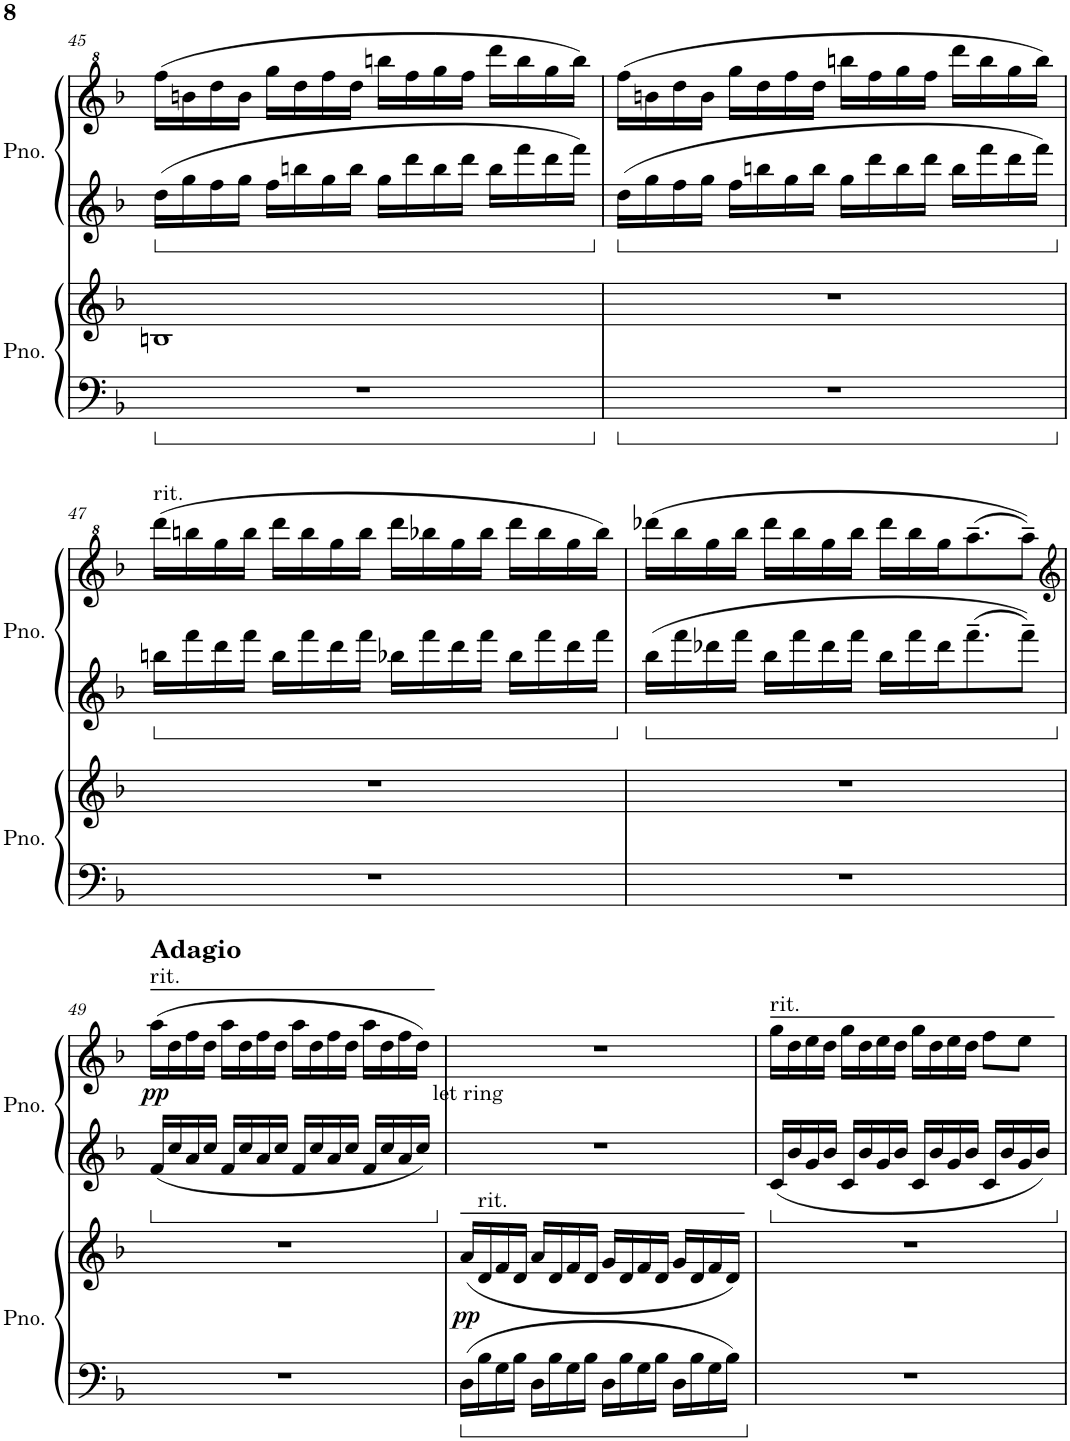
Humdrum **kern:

**kern	**kern	**dynam	**kern	**kern	**dynam
*part2	*part2	*part2	*part1	*part1	*part1
*staff4	*staff3	*staff3/4	*staff2	*staff1	*staff1/2
*I"Piano	*	*	*I"Piano	*	*
*I'Pno.	*	*	*I'Pno.	*	*
!!LO:PB:g=z
*clefF4	*clefG2	*	*clefG2	*clefG2	*
*k[b-]	*k[b-]	*	*k[b-]	*k[b-]	*
*M4/4	*M4/4	*	*M4/4	*M4/4	*
=45	=45	=45	=45	=45	=45
1r	1Bn	.	16dd\LL	(16fff\LL	.
.	.	.	16gg\	16bbn\	.
.	.	.	16ff\	16ddd\	.
.	.	.	16gg\JJ	16bb\JJ	.
.	.	.	16ff\LL	16ggg\LL	.
.	.	.	16bbn\	16ddd\	.
.	.	.	16gg\	16fff\	.
.	.	.	16bb\JJ	16ddd\JJ	.
.	.	.	16gg\LL	16bbbn\LL	.
.	.	.	16ddd\	16fff\	.
.	.	.	16bb\	16ggg\	.
.	.	.	16ddd\JJ	16fff\JJ	.
.	.	.	16bb\LL	16dddd\LL	.
.	.	.	16fff\	16bbb\	.
.	.	.	16ddd\	16ggg\	.
.	.	.	16fff\JJ	16bbb\JJ)	.
=46	=46	=46	=46	=46	=46
1r	1r	.	16dd\LL	(16fff\LL	.
.	.	.	16gg\	16bbn\	.
.	.	.	16ff\	16ddd\	.
.	.	.	16gg\JJ	16bb\JJ	.
.	.	.	16ff\LL	16ggg\LL	.
.	.	.	16bbn\	16ddd\	.
.	.	.	16gg\	16fff\	.
.	.	.	16bb\JJ	16ddd\JJ	.
.	.	.	16gg\LL	16bbbn\LL	.
.	.	.	16ddd\	16fff\	.
.	.	.	16bb\	16ggg\	.
.	.	.	16ddd\JJ	16fff\JJ	.
.	.	.	16bb\LL	16dddd\LL	.
.	.	.	16fff\	16bbb\	.
.	.	.	16ddd\	16ggg\	.
.	.	.	16fff\JJ	16bbb\JJ)	.
!!LO:LB:g=z
=47	=47	=47	=47	=47	=47
!	!	!	!	!LO:TX:a:t=rit.	!
1r	1r	.	16bbn\LL	(16dddd\LL	.
.	.	.	16fff\	16bbbn\	.
.	.	.	16ddd\	16ggg\	.
.	.	.	16fff\JJ	16bbb\JJ	.
.	.	.	16bb\LL	16dddd\LL	.
.	.	.	16fff\	16bbb\	.
.	.	.	16ddd\	16ggg\	.
.	.	.	16fff\JJ	16bbb\JJ	.
.	.	.	16bb-X\LL	16dddd\LL	.
.	.	.	16fff\	16bbb-X\	.
.	.	.	16ddd\	16ggg\	.
.	.	.	16fff\JJ	16bbb-\JJ	.
.	.	.	16bb-\LL	16dddd\LL	.
.	.	.	16fff\	16bbb-\	.
.	.	.	16ddd\	16ggg\	.
.	.	.	16fff\JJ	16bbb-\JJ)	.
=48	=48	=48	=48	=48	=48
1r	1r	.	16bb-\LL	(16dddd-X\LL	.
.	.	.	16fff\	16bbb-\	.
.	.	.	16ddd-X\	16ggg\	.
.	.	.	16fff\JJ	16bbb-\JJ	.
.	.	.	16bb-\LL	16dddd-\LL	.
.	.	.	16fff\	16bbb-\	.
.	.	.	16ddd-\	16ggg\	.
.	.	.	16fff\JJ	16bbb-\JJ	.
.	.	.	16bb-\LL	16dddd-\LL	.
.	.	.	16fff\	16bbb-\	.
.	.	.	16ddd-\J	16ggg\J	.
.	.	.	8.fff~\	(8.aaa~\	.
.	.	.	8fff~\J	8aaa~\J))	.
!!LO:LB:g=z
=49	=49	=49	=49	=49	=49
*	*	*	*	*clefG2	*
!	!	!	!	!LO:TX:a:t=rit.	!
!	!	!	!	!LO:TX:a:B:t=Adagio	!
!	!	!	!	!	!LO:DY:b
1r	1r	.	16f/LL	(16aa\LL	pp
.	.	.	16cc/	16dd\	.
.	.	.	16a/	16ff\	.
.	.	.	16cc/JJ	16dd\JJ	.
.	.	.	16f/LL	16aa\LL	.
.	.	.	16cc/	16dd\	.
.	.	.	16a/	16ff\	.
.	.	.	16cc/JJ	16dd\JJ	.
.	.	.	16f/LL	16aa\LL	.
.	.	.	16cc/	16dd\	.
.	.	.	16a/	16ff\	.
.	.	.	16cc/JJ	16dd\JJ	.
.	.	.	16f/LL	16aa\LL	.
.	.	.	16cc/	16dd\	.
.	.	.	16a/	16ff\	.
!	!	!	!	!LO:TX:b:t=let ring	!
.	.	.	16cc/JJ	16dd\JJ)	.
=50	=50	=50	=50	=50	=50
!	!	!LO:DY:b	!	!	!
16D\LL	(16a/LL	pp	1r	1r	.
!	!LO:TX:a:t=rit.	!	!	!	!
16B-\	16d/	.	.	.	.
16G\	16f/	.	.	.	.
16B-\JJ	16d/JJ	.	.	.	.
16D\LL	16a/LL	.	.	.	.
16B-\	16d/	.	.	.	.
16G\	16f/	.	.	.	.
16B-\JJ	16d/JJ	.	.	.	.
16D\LL	16g/LL	.	.	.	.
16B-\	16d/	.	.	.	.
16G\	16f/	.	.	.	.
16B-\JJ	16d/JJ	.	.	.	.
16D\LL	16g/LL	.	.	.	.
16B-\	16d/	.	.	.	.
16G\	16f/	.	.	.	.
16B-\JJ	16d/JJ)	.	.	.	.
=51	=51	=51	=51	=51	=51
!	!	!	!	!LO:TX:a:t=rit.	!
1r	1r	.	16c/LL	16gg\LL	.
.	.	.	16b-/	16dd\	.
.	.	.	16g/	16ee\	.
.	.	.	16b-/JJ	16dd\JJ	.
.	.	.	16c/LL	16gg\LL	.
.	.	.	16b-/	16dd\	.
.	.	.	16g/	16ee\	.
.	.	.	16b-/JJ	16dd\JJ	.
.	.	.	16c/LL	16gg\LL	.
.	.	.	16b-/	16dd\	.
.	.	.	16g/	16ee\	.
.	.	.	16b-/JJ	16dd\JJ	.
.	.	.	16c/LL	8ff\L	.
.	.	.	16b-/	.	.
.	.	.	16g/	8ee\J	.
.	.	.	16b-/JJ	.	.
=	=	=	=	=	=
*-	*-	*-	*-	*-	*-
